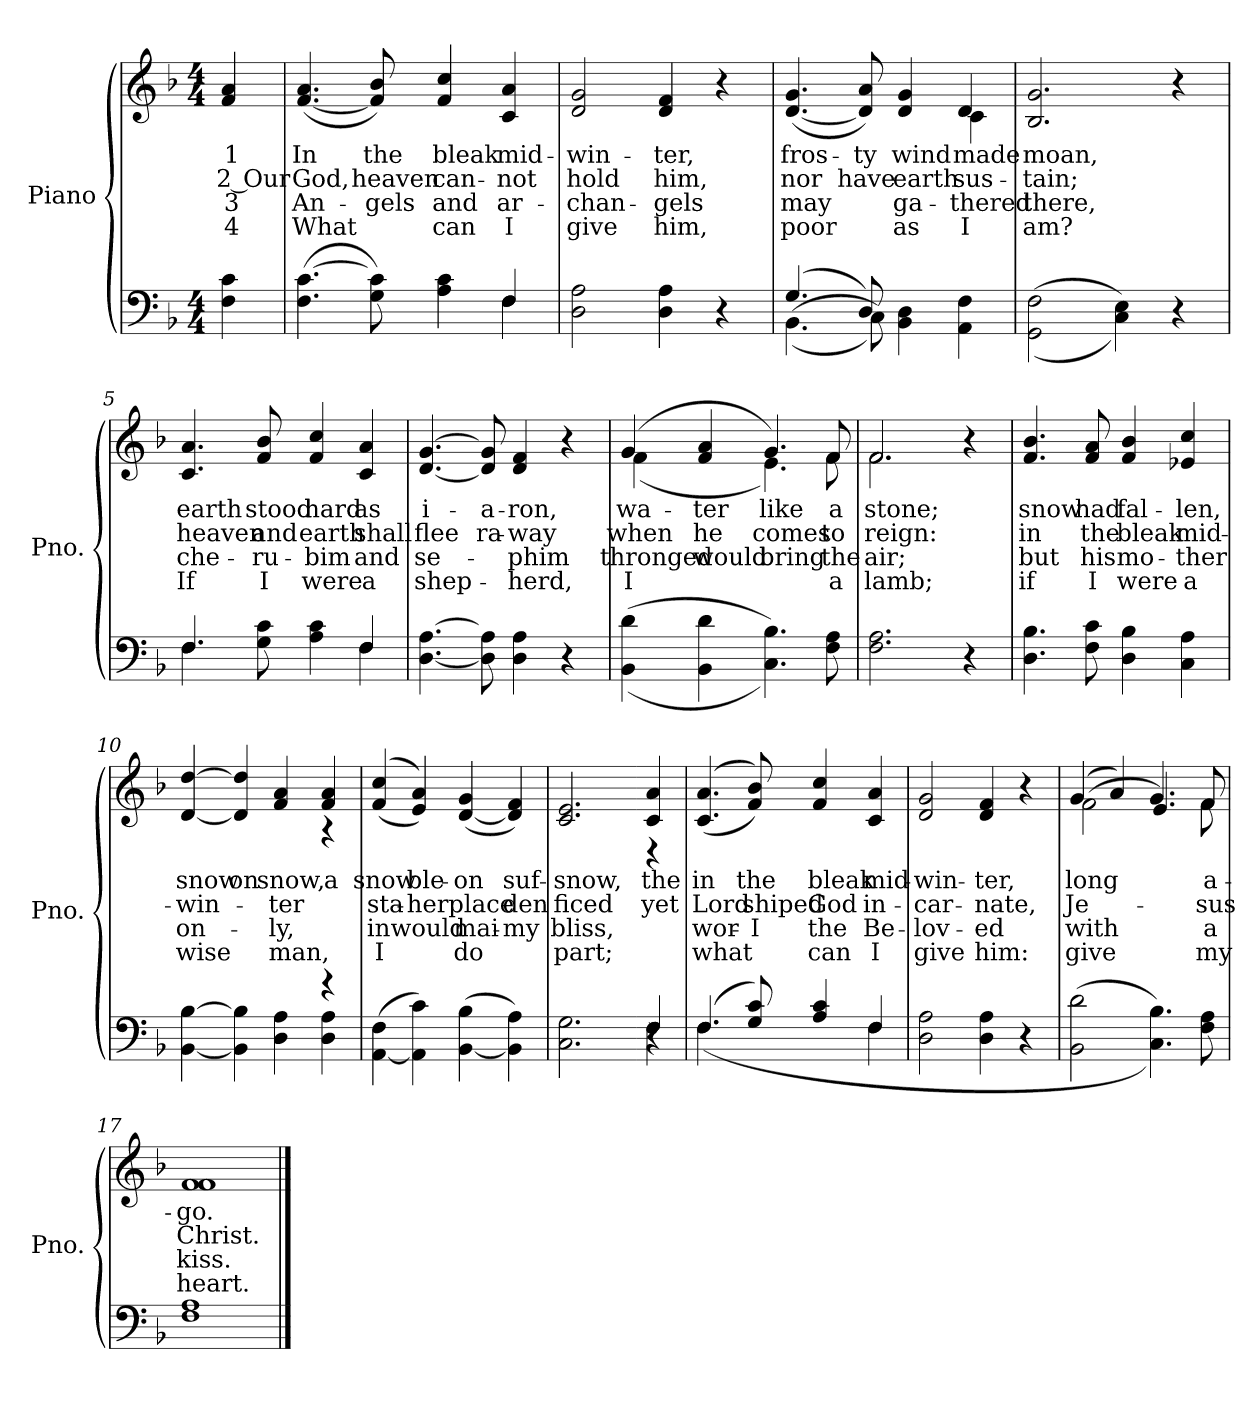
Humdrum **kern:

**kern	**kern	**text	**text	**text	**text
*part2	*part1	*part1	*part1	*part1	*part1
*staff2	*staff1	*staff1	*staff1	*staff1	*staff1
*I"Piano	*I"Piano	*	*	*	*
*I'Pno.	*I'Pno.	*	*	*	*
!!LO:PB:g=z
*clefF4	*clefG2	*	*	*	*
*k[b-]	*k[b-]	*	*	*	*
*F:	*F:	*	*	*	*
*M4/4	*M4/4	*	*	*	*
=	=	=	=	=	=
!	!	!LO:LY:b:color=#000000	!LO:LY:b:color=#000000	!LO:LY:b:color=#000000	!LO:LY:b:color=#000000
4Fi\ 4ci	4fi/ 4ai	1	2 Our	3	4
=1	=1	=1	=1	=1	=1
*^	*	*	*	*	*
!	!	!	!LO:LY:b:color=#000000	!LO:LY:b:color=#000000	!LO:LY:b:color=#000000	!LO:LY:b:color=#000000
(4.Fi\ [4.ci	2.ryy	([4.fi/ 4.ai	In	God,	An-	-What
!	!	!	!LO:LY:b:color=#000000	!LO:LY:b:color=#000000	!LO:LY:b:color=#000000	!
8Gi\ 8ci])	.	8fi/] 8b-i)	the	heaven	gels	.
!	!	!	!LO:LY:b:color=#000000	!LO:LY:b:color=#000000	!LO:LY:b:color=#000000	!LO:LY:b:color=#000000
4Ai\ 4ci	.	4fi/ 4cci	bleak	can-	and	can
!	!	!	!LO:LY:b:color=#000000	!LO:LY:b:color=#000000	!LO:LY:b:color=#000000	!LO:LY:b:color=#000000
4Fi/	4Fi\	4ci/ 4ai	mid-	-not	ar-	-I
=2	=2	=2	=2	=2	=2	=2
!	!	!	!LO:LY:b:color=#000000	!LO:LY:b:color=#000000	!LO:LY:b:color=#000000	!LO:LY:b:color=#000000
*v	*v	*	*	*	*	*
2Di\ 2Ai	2di/ 2gi	-win-	hold	chan-	-give
!	!	!LO:LY:b:color=#000000	!LO:LY:b:color=#000000	!LO:LY:b:color=#000000	!LO:LY:b:color=#000000
4Di\ 4Ai	4di/ 4fi	-ter,	him,	gels	him,
4r	4r	.	.	.	.
=3	=3	=3	=3	=3	=3
*^	*	*	*	*	*
!	!	!	!LO:LY:b:color=#000000	!LO:LY:b:color=#000000	!LO:LY:b:color=#000000	!LO:LY:b:color=#000000
*	*	*^	*	*	*	*
(4.Gi/	((4.BB-i\	([4.di/ 4.gi	2.ryy	fros-	nor	may	poor
!	!	!	!	!LO:LY:b:color=#000000	!LO:LY:b:color=#000000	!	!
8Di/)	8Ci\))	8di/] 8ai)	.	-ty	have	.	.
!	!	!	!	!LO:LY:b:color=#000000	!LO:LY:b:color=#000000	!LO:LY:b:color=#000000	!LO:LY:b:color=#000000
4BB-i\ 4Di	2ryy	4di/ 4gi	.	wind	earth	ga-	-as
!	!	!	!	!LO:LY:b:color=#000000	!LO:LY:b:color=#000000	!LO:LY:b:color=#000000	!LO:LY:b:color=#000000
4AAi\ 4Fi	.	4di/	4ci\	made	sus-	thered	I
*v	*v	*	*	*	*	*	*
=4	=4	=4	=4	=4	=4	=4
!	!	!	!LO:LY:b:color=#000000	!LO:LY:b:color=#000000	!LO:LY:b:color=#000000	!LO:LY:b:color=#000000
*	*v	*v	*	*	*	*
((2GGi\ 2Fi	2.B-i/ 2.gi	moan,	-tain;	there,	am?
4Ci\ 4Ei))	.	.	.	.	.
4r	4r	.	.	.	.
!!LO:LB:g=z
=5	=5	=5	=5	=5	=5
*^	*	*	*	*	*
!	!	!	!LO:LY:b:color=#000000	!LO:LY:b:color=#000000	!LO:LY:b:color=#000000	!LO:LY:b:color=#000000
4.Fi/	4.Fi\	4.ci/ 4.ai	earth	heaven	che-	-If
!	!	!	!LO:LY:b:color=#000000	!LO:LY:b:color=#000000	!LO:LY:b:color=#000000	!LO:LY:b:color=#000000
8Gi\ 8ci	4.ryy	8fi/ 8b-i	stood	and	ru-	-I
!	!	!	!LO:LY:b:color=#000000	!LO:LY:b:color=#000000	!LO:LY:b:color=#000000	!LO:LY:b:color=#000000
4Ai\ 4ci	.	4fi/ 4cci	hard	earth	bim	were
!	!	!	!LO:LY:b:color=#000000	!LO:LY:b:color=#000000	!LO:LY:b:color=#000000	!LO:LY:b:color=#000000
4Fi/	4Fi\	4ci/ 4ai	as	shall	and	a
=6	=6	=6	=6	=6	=6	=6
!	!	!	!LO:LY:b:color=#000000	!LO:LY:b:color=#000000	!LO:LY:b:color=#000000	!LO:LY:b:color=#000000
*v	*v	*	*	*	*	*
[4.Di\ [4.Ai	[4.di/ [4.gi	i-	flee	se-	-shep-
!	!	!LO:LY:b:color=#000000	!LO:LY:b:color=#000000	!	!
8Di\] 8Ai]	8di/] 8gi]	a-	-ra-	.	.
!	!	!LO:LY:b:color=#000000	!LO:LY:b:color=#000000	!LO:LY:b:color=#000000	!LO:LY:b:color=#000000
4Di\ 4Ai	4di/ 4fi	-ron,	-way	-phim	herd,
4r	4r	.	.	.	.
=7	=7	=7	=7	=7	=7
!	!	!LO:LY:b:color=#000000	!LO:LY:b:color=#000000	!LO:LY:b:color=#000000	!LO:LY:b:color=#000000
*	*^	*	*	*	*
((4BB-i\ 4di	(4gi/	(4fi\	wa-	when	thronged	I
!	!	!	!LO:LY:b:color=#000000	!LO:LY:b:color=#000000	!LO:LY:b:color=#000000	!
4BB-i\ 4di	4fi/ 4ai	4ryy	-ter	he	would	.
!	!	!	!LO:LY:b:color=#000000	!LO:LY:b:color=#000000	!LO:LY:b:color=#000000	!
4.Ci\ 4.B-i))	4.gi/)	4.ei\)	like	comes	bring	.
!	!	!	!LO:LY:b:color=#000000	!LO:LY:b:color=#000000	!LO:LY:b:color=#000000	!LO:LY:b:color=#000000
8Fi\ 8Ai	8fi/L	8fi\L	a	to	the	a
=8	=8	=8	=8	=8	=8	=8
!	!	!	!LO:LY:b:color=#000000	!LO:LY:b:color=#000000	!LO:LY:b:color=#000000	!LO:LY:b:color=#000000
2.Fi\ 2.Ai	2.fi/	2.fi\	stone;	reign:	air;	lamb;
4r	4r	4ryy	.	.	.	.
!!LO:LB:g=z
=9	=9	=9	=9	=9	=9	=9
!	!	!	!LO:LY:b:color=#000000	!LO:LY:b:color=#000000	!LO:LY:b:color=#000000	!LO:LY:b:color=#000000
*	*v	*v	*	*	*	*
4.Di\ 4.B-i	4.fi/ 4.b-i	snow	in	but	if
!	!	!LO:LY:b:color=#000000	!LO:LY:b:color=#000000	!LO:LY:b:color=#000000	!LO:LY:b:color=#000000
8Fi\ 8ci	8fi/ 8ai	had	the	his	I
!	!	!LO:LY:b:color=#000000	!LO:LY:b:color=#000000	!LO:LY:b:color=#000000	!LO:LY:b:color=#000000
4Di\ 4B-i	4fi/ 4b-i	fal-	bleak	mo-	-were
!	!	!LO:LY:b:color=#000000	!LO:LY:b:color=#000000	!LO:LY:b:color=#000000	!LO:LY:b:color=#000000
4Ci\ 4Ai	4e-Xi/ 4cci	-len,	mid-	ther	a
=10	=10	=10	=10	=10	=10
*^	*	*	*	*	*
!	!	!	!LO:LY:b:color=#000000	!LO:LY:b:color=#000000	!LO:LY:b:color=#000000	!LO:LY:b:color=#000000
*	*	*^	*	*	*	*
*	*	*	*^	*	*	*	*
[4BB-i\ [4B-i	2.ryy	[4di/ [4ddi	2ryy	2ryy	snow	-win-	on-	-wise
!	!	!	!	!	!LO:LY:b:color=#000000	!	!	!
4BB-i\] 4B-i]	.	4di/] 4ddi]	.	.	on	.	.	.
!	!	!	!	!	!LO:LY:b:color=#000000	!LO:LY:b:color=#000000	!LO:LY:b:color=#000000	!LO:LY:b:color=#000000
4Di\ 4Ai	.	4fi/ 4ai	4ryy	4ryy	snow,	-ter	ly,	man,
!	!	!	!	!	!LO:LY:b:color=#000000	!	!	!
4r	4Di\ 4Ai	4fi/ 4ai	4r	4ryy	a	.	.	.
=11	=11	=11	=11	=11	=11	=11	=11	=11
!	!	!	!	!	!LO:LY:b:color=#000000	!LO:LY:b:color=#000000	!LO:LY:b:color=#000000	!LO:LY:b:color=#000000
*v	*v	*	*	*	*	*	*	*
*	*v	*v	*v	*	*	*	*
([4AAi\ 4Fi	((4fi/ 4cci	snow	sta-	in	I
!	!	!LO:LY:b:color=#000000	!LO:LY:b:color=#000000	!LO:LY:b:color=#000000	!
4AAi\] 4ci)	4ei/ 4ai))	-ble-	her	would	.
!	!	!LO:LY:b:color=#000000	!LO:LY:b:color=#000000	!LO:LY:b:color=#000000	!LO:LY:b:color=#000000
([4BB-i\ 4B-i	([4di/ 4gi	on	-place	mai-	-do
!	!	!LO:LY:b:color=#000000	!LO:LY:b:color=#000000	!LO:LY:b:color=#000000	!
4BB-i\] 4Ai)	4di/] 4fi)	suf-	den	my	.
=12	=12	=12	=12	=12	=12
!	!	!LO:LY:b:color=#000000	!LO:LY:b:color=#000000	!LO:LY:b:color=#000000	!LO:LY:b:color=#000000
2.Ci\ 2.Gi	2.ci/ 2.ei	snow,	-ficed	bliss,	part;
!!LO:LB:g=z
=13-	=13-	=13-	=13-	=13-	=13-
*^	*	*	*	*	*
*	*^	*	*	*	*	*
!	!	!	!	!LO:LY:b:color=#000000	!LO:LY:b:color=#000000	!	!
*	*	*	*^	*	*	*	*
4r	4Fi\	4Fi/	4ci/ 4ai	4r	the	yet	.	.
=14	=14	=14	=14	=14	=14	=14	=14	=14
!	!	!	!	!	!LO:LY:b:color=#000000	!LO:LY:b:color=#000000	!LO:LY:b:color=#000000	!LO:LY:b:color=#000000
*	*v	*v	*	*	*	*	*	*
*	*	*v	*v	*	*	*	*
(4.Fi/	(4.Fi\	((4.ci/ 4.ai	in	Lord	wor-	-what
!	!	!	!LO:LY:b:color=#000000	!LO:LY:b:color=#000000	!LO:LY:b:color=#000000	!
8Gi/ 8ci)	4.ryy	8fi/ 8b-i))	the	shiped	I	.
!	!	!	!LO:LY:b:color=#000000	!LO:LY:b:color=#000000	!LO:LY:b:color=#000000	!LO:LY:b:color=#000000
4Ai/ 4ci	.	4fi/ 4cci	bleak	God	the	can
!	!	!	!LO:LY:b:color=#000000	!LO:LY:b:color=#000000	!LO:LY:b:color=#000000	!LO:LY:b:color=#000000
4Fi/	4Fi\	4ci/ 4ai	mid-	in-	Be-	-I
=15	=15	=15	=15	=15	=15	=15
!	!	!	!LO:LY:b:color=#000000	!LO:LY:b:color=#000000	!LO:LY:b:color=#000000	!LO:LY:b:color=#000000
*v	*v	*	*	*	*	*
2Di\ 2Ai	2di/ 2gi	-win-	-car-	lov-	-give
!	!	!LO:LY:b:color=#000000	!LO:LY:b:color=#000000	!LO:LY:b:color=#000000	!LO:LY:b:color=#000000
4Di\ 4Ai	4di/ 4fi	-ter,	-nate,	ed	him:
4r	4r	.	.	.	.
=16	=16	=16	=16	=16	=16
!	!	!LO:LY:b:color=#000000	!LO:LY:b:color=#000000	!LO:LY:b:color=#000000	!LO:LY:b:color=#000000
*	*^	*	*	*	*
(2BB-i\ 2di	(4gi/	(2fi\	long	Je-	with	give
.	4ai/)	.	.	.	.	.
4.Ci\ 4.B-i))	4.gi/	4.ei/)	.	.	.	.
!	!	!	!LO:LY:b:color=#000000	!LO:LY:b:color=#000000	!LO:LY:b:color=#000000	!LO:LY:b:color=#000000
8Fi\ 8Ai	8fi/	8fi\L	a-	-sus	a	my
=17	=17	=17	=17	=17	=17	=17
!	!	!	!LO:LY:b:color=#000000	!LO:LY:b:color=#000000	!LO:LY:b:color=#000000	!LO:LY:b:color=#000000
*	*v	*v	*	*	*	*
1Fi/ 1Ai	1fi/ 1fi	-go.	Christ.	kiss.	heart.
==	==	==	==	==	==
*-	*-	*-	*-	*-	*-
